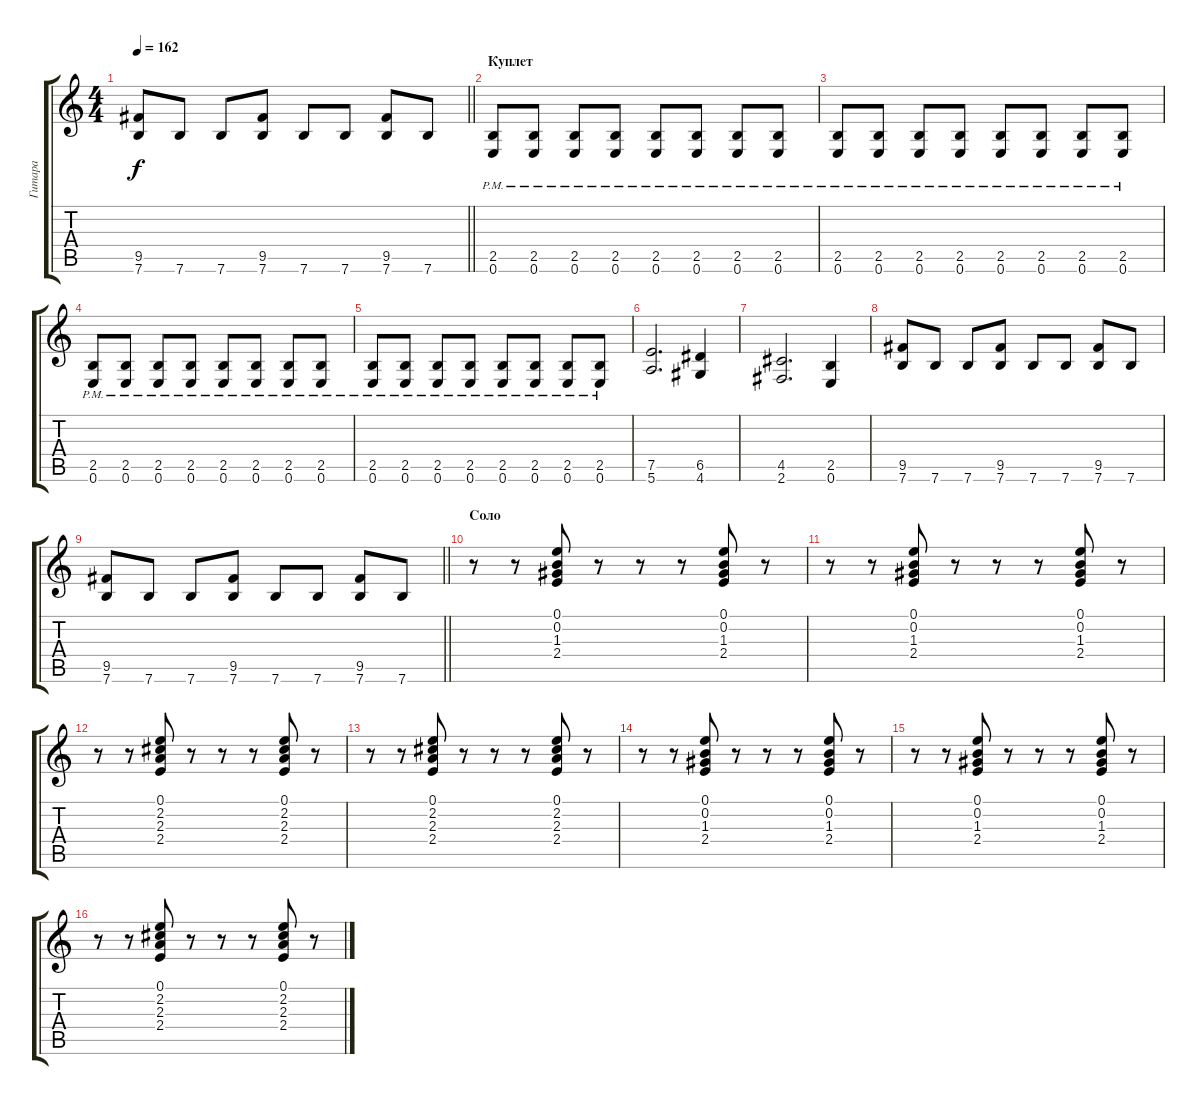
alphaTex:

\track ("Гитара" "Гитара") {instrument distortionguitar}
\staff {score tabs}
\tuning (E4 B3 G3 D3 A2 E2) {hide}
\ts (4 4)
\tempo 162
\clef g2
\barLineRight lightlight
\ks c
(9.5 7.6).8{dy f} 7.6.8 7.6.8 (9.5 7.6).8 7.6.8 7.6.8 (9.5 7.6).8 7.6.8 |
\section ("" "Куплет")
(2.5{pm} 0.6{pm}).8 (2.5{pm} 0.6{pm}).8 (2.5{pm} 0.6{pm}).8 (2.5{pm} 0.6{pm}).8 (2.5{pm} 0.6{pm}).8 (2.5{pm} 0.6{pm}).8 (2.5{pm} 0.6{pm}).8 (2.5{pm} 0.6{pm}).8 |
(2.5{pm} 0.6{pm}).8 (2.5{pm} 0.6{pm}).8 (2.5{pm} 0.6{pm}).8 (2.5{pm} 0.6{pm}).8 (2.5{pm} 0.6{pm}).8 (2.5{pm} 0.6{pm}).8 (2.5{pm} 0.6{pm}).8 (2.5{pm} 0.6{pm}).8 |
(2.5{pm} 0.6{pm}).8 (2.5{pm} 0.6{pm}).8 (2.5{pm} 0.6{pm}).8 (2.5{pm} 0.6{pm}).8 (2.5{pm} 0.6{pm}).8 (2.5{pm} 0.6{pm}).8 (2.5{pm} 0.6{pm}).8 (2.5{pm} 0.6{pm}).8 |
(2.5{pm} 0.6{pm}).8 (2.5{pm} 0.6{pm}).8 (2.5{pm} 0.6{pm}).8 (2.5{pm} 0.6{pm}).8 (2.5{pm} 0.6{pm}).8 (2.5{pm} 0.6{pm}).8 (2.5{pm} 0.6{pm}).8 (2.5{pm} 0.6{pm}).8 |
(7.5 5.6).2{d} (6.5 4.6).4 |
(4.5 2.6).2{d} (2.5 0.6).4 |
(9.5 7.6).8 7.6.8 7.6.8 (9.5 7.6).8 7.6.8 7.6.8 (9.5 7.6).8 7.6.8 |
\barLineRight lightlight
(9.5 7.6).8 7.6.8 7.6.8 (9.5 7.6).8 7.6.8 7.6.8 (9.5 7.6).8 7.6.8 |
\section ("" "Соло")
r.8 r.8 (0.1 0.2 1.3 2.4).8 r.8 r.8 r.8 (0.1 0.2 1.3 2.4).8 r.8 |
r.8 r.8 (0.1 0.2 1.3 2.4).8 r.8 r.8 r.8 (0.1 0.2 1.3 2.4).8 r.8 |
r.8 r.8 (0.1 2.2 2.3 2.4).8 r.8 r.8 r.8 (0.1 2.2 2.3 2.4).8 r.8 |
r.8 r.8 (0.1 2.2 2.3 2.4).8 r.8 r.8 r.8 (0.1 2.2 2.3 2.4).8 r.8 |
r.8 r.8 (0.1 0.2 1.3 2.4).8 r.8 r.8 r.8 (0.1 0.2 1.3 2.4).8 r.8 |
r.8 r.8 (0.1 0.2 1.3 2.4).8 r.8 r.8 r.8 (0.1 0.2 1.3 2.4).8 r.8 |
r.8 r.8 (0.1 2.2 2.3 2.4).8 r.8 r.8 r.8 (0.1 2.2 2.3 2.4).8 r.8
